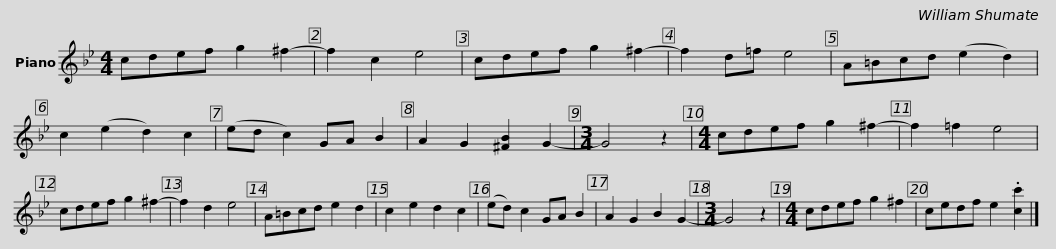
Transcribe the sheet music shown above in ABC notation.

X:1
L:1/8
M:4/4
I:linebreak $
K:Bb
V:1 treble
V:1
 cdef g2 ^f2- | f2 c2 e4 | cdef g2 ^f2- | f2 d=f e4 | A=Bcd (e2 d2) | %5
 c2 (e2 d2) c2 | (ed c2) GA B2 | A2 G2 [^FB]2 G2- |$[M:3/4] G4 z2 |[M:4/4] cdef g2 ^f2- | %10
 f2 =f2 e4 | cdef g2 ^f2- | f2 d2 e4 | A=Bcd e2 d2 | c2 e2 d2 c2 | %15
 (ed) c2 GA B2 |$ A2 G2 B2 G2- |[M:3/4] G4 z2 |[M:4/4] cdef g2 ^f2 | cedf e2 .[cc']2 |] %20
